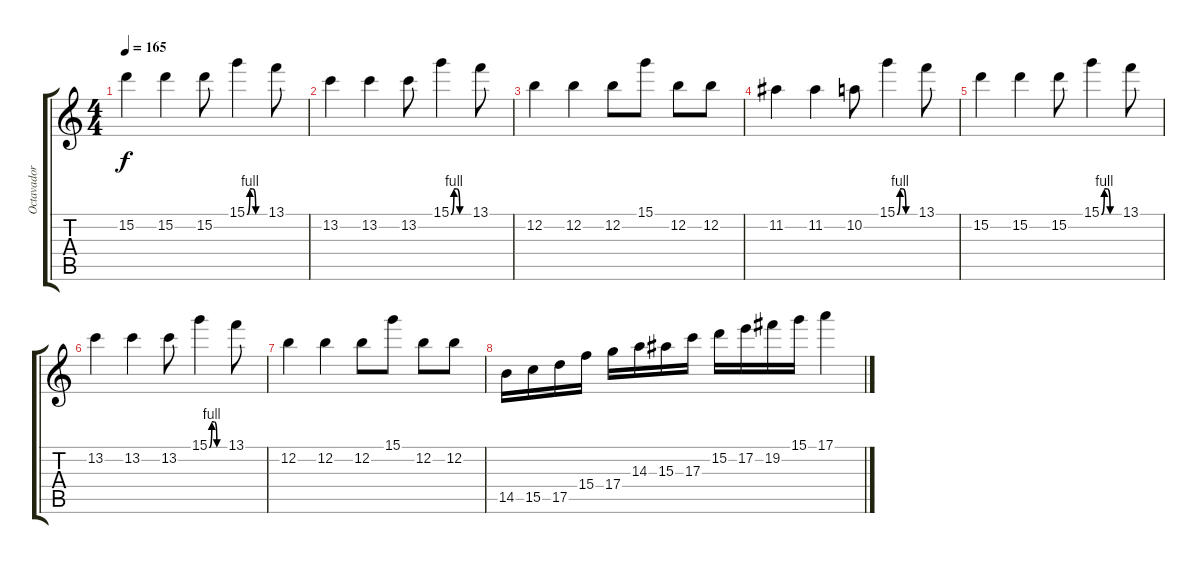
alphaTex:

\track ("Octavador" "Octavador") {instrument distortionguitar}
\staff {score tabs}
\tuning (E4 B3 G3 D3 A2 E2) {hide}
\ts (4 4)
\tempo 165
\clef g2
\ks c
15.2.4{dy f} 15.2.4 15.2.8 15.1{be (custom 0 0 10 4 20 4 30 0 60 0)}.4 13.1.8 |
13.2.4 13.2.4 13.2.8 15.1{be (custom 0 0 10 4 20 4 30 0 60 0)}.4 13.1.8 |
12.2.4 12.2.4 12.2.8 15.1.8 12.2.8 12.2.8 |
11.2.4 11.2.4 10.2.8 15.1{be (custom 0 0 10 4 20 4 30 0 60 0)}.4 13.1.8 |
15.2.4 15.2.4 15.2.8 15.1{be (custom 0 0 10 4 20 4 30 0 60 0)}.4 13.1.8 |
13.2.4 13.2.4 13.2.8 15.1{be (custom 0 0 10 4 20 4 30 0 60 0)}.4 13.1.8 |
12.2.4 12.2.4 12.2.8 15.1.8 12.2.8 12.2.8 |
14.5.16 15.5.16 17.5.16 15.4.16 17.4.16 14.3.16 15.3.16 17.3.16 15.2.16 17.2.16 19.2.16 15.1.16 17.1.4
